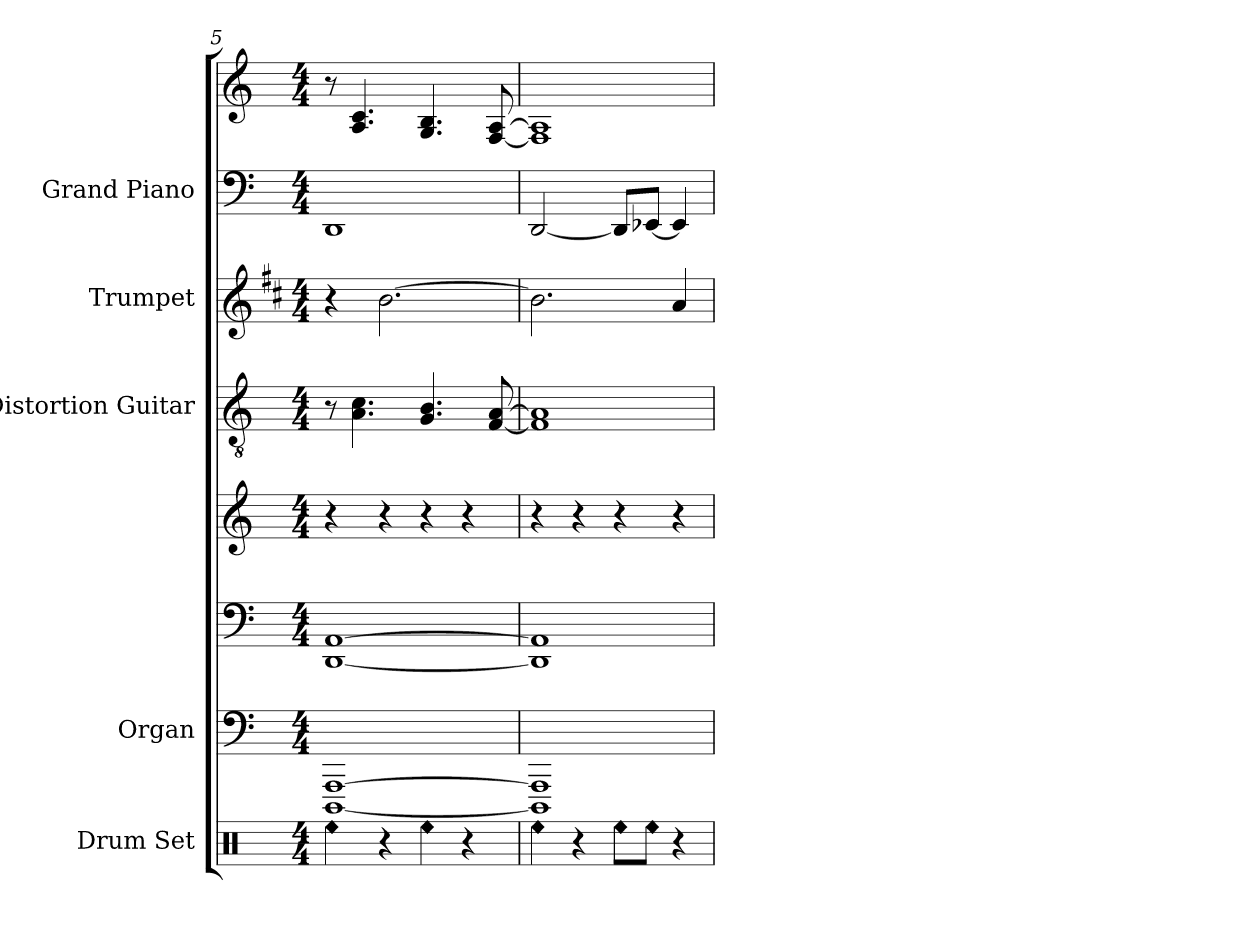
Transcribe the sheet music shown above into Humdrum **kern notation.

**kern	**kern	**kern	**kern	**kern	**kern	**kern	**kern
*part5	*part4	*part4	*part4	*part3	*part2	*part1	*part1
*staff8	*staff7	*staff6	*staff5	*staff4	*staff3	*staff2	*staff1
*I"Drum Set	*I"Organ	*	*	*I"Distortion Guitar	*I"Trumpet	*I"Grand Piano	*
*I'Drs.	*I'Org.	*	*	*I'Dist. Guit.	*I'Tpt.	*I'Pno.	*
*clefX	*clefF4	*clefF4	*clefG2	*clefGv2	*clefG2	*clefF4	*clefG2
*	*	*	*	*	*ITrd1c2	*	*
*k[]	*k[]	*k[]	*k[]	*k[]	*k[]	*k[]	*k[]
*M4/4	*M4/4	*M4/4	*M4/4	*M4/4	*M4/4	*M4/4	*M4/4
=5	=5	=5	=5	=5	=5	=5	=5
!LO:N:head=diamond	!	!	!	!	!	!	!
4Ree	[1DDD [1AAA	[1DD [1AA	4r	8r	4r	1DD	8r
.	.	.	.	4.A 4.c	.	.	4.A 4.c
4r	.	.	4r	.	[2.a	.	.
!LO:N:head=diamond	!	!	!	!	!	!	!
4Ree	.	.	4r	4.G 4.B	.	.	4.G 4.B
4r	.	.	4r	.	.	.	.
.	.	.	.	[8F [8A	.	.	[8F [8A
=6	=6	=6	=6	=6	=6	=6	=6
!LO:N:head=diamond	!	!	!	!	!	!	!
4Ree	1DDD] 1AAA]	1DD] 1AA]	4r	1F] 1A]	2.a]	[2DD	1F] 1A]
4r	.	.	4r	.	.	.	.
!LO:N:head=diamond	!	!	!	!	!	!	!
8ReeL	.	.	4r	.	.	8DDL]	.
!LO:N:head=diamond	!	!	!	!	!	!	!
8ReeJ	.	.	.	.	.	[8EE-XJ	.
4r	.	.	4r	.	4g	4EE-]	.
=	=	=	=	=	=	=	=
*-	*-	*-	*-	*-	*-	*-	*-
